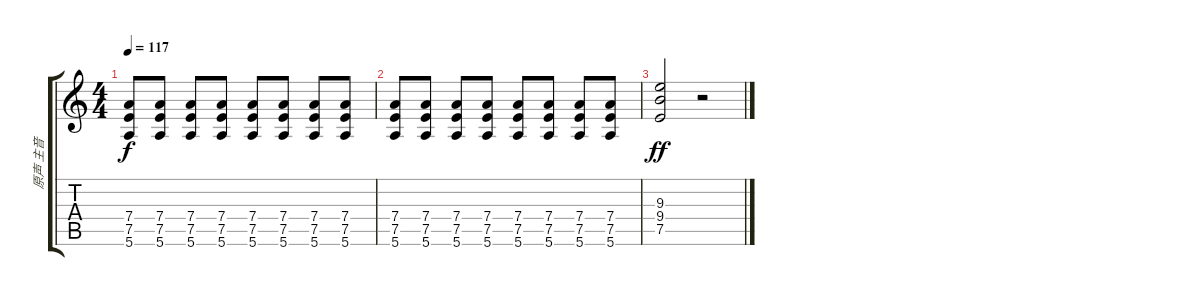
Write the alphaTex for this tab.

\track ("原声 主音" "原声 主音") {instrument overdrivenguitar}
\staff {score tabs}
\tuning (E4 B3 G3 D3 A2 E2) {hide}
\ts (4 4)
\tempo 117
\clef g2
\ks c
(7.4 7.5 5.6).8{dy f} (7.4 7.5 5.6).8 (7.4 7.5 5.6).8 (7.4 7.5 5.6).8 (7.4 7.5 5.6).8 (7.4 7.5 5.6).8 (7.4 7.5 5.6).8 (7.4 7.5 5.6).8 |
(7.4 7.5 5.6).8 (7.4 7.5 5.6).8 (7.4 7.5 5.6).8 (7.4 7.5 5.6).8 (7.4 7.5 5.6).8 (7.4 7.5 5.6).8 (7.4 7.5 5.6).8 (7.4 7.5 5.6).8 |
(9.3 9.4 7.5).2{dy ff volume 4} r.2
